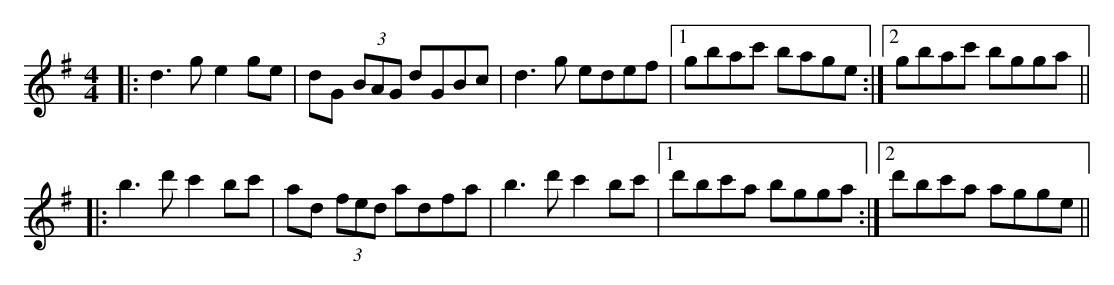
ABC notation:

X:1
M:4/4
K:G
|: d3 g e2 ge|dG (3BAG dGBc|d3g edef|1 gbac' bage:|2 gbac' bgga||
|: b3d' c'2 bc'|ad (3fed adfa| b3d'c'2bc'|1 d'bc'a bgga:|2 d'bc'a agge||
